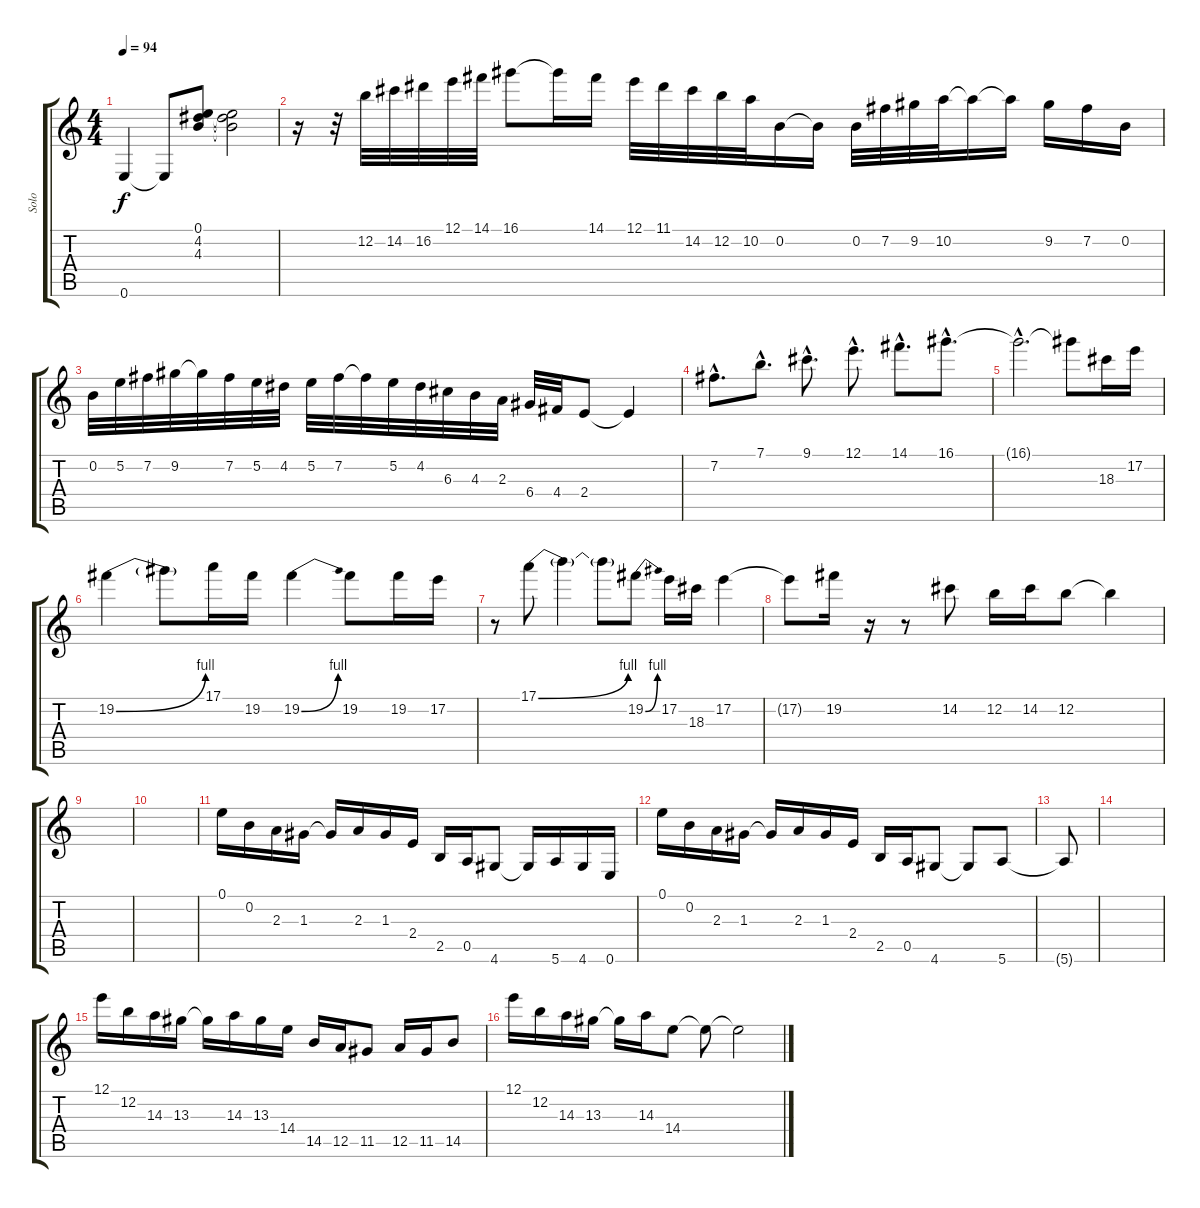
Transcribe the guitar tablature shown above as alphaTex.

\track ("Solo" "Solo") {instrument distortionguitar}
\staff {score tabs}
\tuning (E4 B3 G3 D3 A2 E2) {hide}
\ts (4 4)
\tempo 94
\clef g2
\ks c
0.6.4{dy f} 0.6{t}.8 (0.1 4.2 4.3).8 (0.1{t} 4.2{t} 4.3{t}).2 |
r.16 r.32 12.2.32 14.2.32 16.2.32 12.1.32 14.1.32 16.1.8 16.1{t}.16 14.1.16 12.1.32 11.1.32 14.2.32 12.2.32 10.2.32 0.2.16 0.2{t}.16 0.2.32 7.2.32 9.2.32 10.2.32 10.2{t}.16 10.2{t}.16 9.2.16 7.2.16 0.2.16 |
0.2.32 5.2.32 7.2.32 9.2.32 9.2{t}.32 7.2.32 5.2.32 4.2.32 5.2.32 7.2.32 7.2{t}.32 5.2.32 4.2.32 6.3.32 4.3.32 2.3.32 6.4.32 4.4.32 2.4.8 2.4{t}.4 |
7.2{hac}.8{d} 7.1{hac}.8{d} 9.1{hac}.8{d} 12.1{hac}.8{d} 14.1{hac}.8{d} 16.1{hac}.8{d} |
16.1{hac t}.2{d} 16.1{t}.8 18.3.16 17.2.16 |
19.2{be (bend 0 0 60 4)}.4 19.2{t}.8 17.1.16 19.2.16 19.2{be (bend 0 0 60 4)}.4 19.2.8 19.2.16 17.2.16 |
r.8 17.1{be (bend 0 0 60 4)}.8 17.1{t}.4 17.1{t}.8 19.2{be (bend 0 0 60 4)}.8 17.2.16 18.3.16 17.2.4 |
17.2{t}.8 19.2.16 r.16 r.8 14.2.8 12.2.16 14.2.16 12.2.8 12.2{t}.4 |
|
|
0.1.16 0.2.16 2.3.16 1.3.16 1.3{t}.16 2.3.16 1.3.16 2.4.16 2.5.16 0.5.16 4.6.8 4.6{t}.16 5.6.16 4.6.16 0.6.16 |
0.1.16 0.2.16 2.3.16 1.3.16 1.3{t}.16 2.3.16 1.3.16 2.4.16 2.5.16 0.5.16 4.6.8 4.6{t}.8 5.6.8 |
5.6{t}.8 |
|
12.1.16 12.2.16 14.3.16 13.3.16 13.3{t}.16 14.3.16 13.3.16 14.4.16 14.5.16 12.5.16 11.5.8 12.5.16 11.5.16 14.5.8 |
12.1.16 12.2.16 14.3.16 13.3.16 13.3{t}.16 14.3.16 14.4.8 14.4{t}.8 14.4{t}.2
